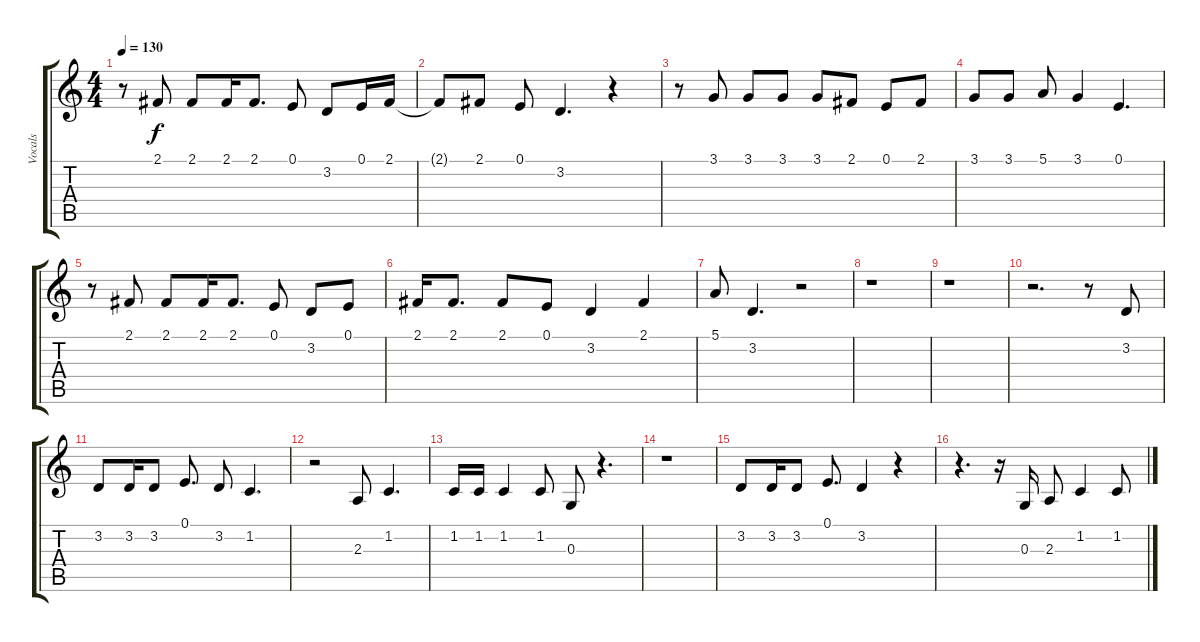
\track ("Vocals" "Vocals") {instrument lead6voice}
\staff {score tabs}
\tuning (E4 B3 G3 D3 A2 E2) {hide}
\ts (4 4)
\tempo 130
\clef g2
\ks c
r.8{dy f} 2.1.8 2.1.8 2.1.16 2.1.8{d} 0.1.8 3.2.8 0.1.16 2.1.16 |
2.1{t}.8 2.1.8 0.1.8 3.2.4{d} r.4 |
r.8 3.1.8 3.1.8 3.1.8 3.1.8 2.1.8 0.1.8 2.1.8 |
3.1.8 3.1.8 5.1.8 3.1.4 0.1.4{d} |
r.8 2.1.8 2.1.8 2.1.16 2.1.8{d} 0.1.8 3.2.8 0.1.8 |
2.1.16 2.1.8{d} 2.1.8 0.1.8 3.2.4 2.1.4 |
5.1.8 3.2.4{d} r.2 |
r.1 |
r.1 |
r.2{d} r.8 3.2.8 |
3.2.8 3.2.16 3.2.8 0.1.8{d} 3.2.8 1.2.4{d} |
r.2 2.3.8 1.2.4{d} |
1.2.16 1.2.16 1.2.4 1.2.8 0.3.8 r.4{d} |
r.1 |
3.2.8 3.2.16 3.2.8 0.1.8{d} 3.2.4 r.4 |
r.4{d} r.16 0.3.16 2.3.8 1.2.4 1.2.8
